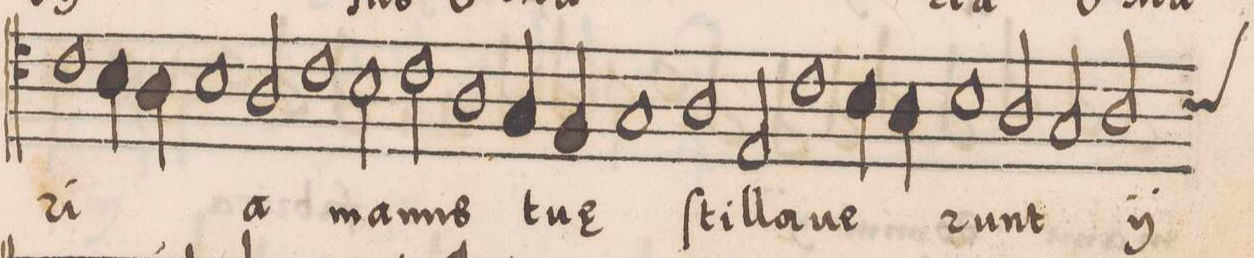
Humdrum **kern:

**kern	**text
*I"ALTVS	*
*clefC4	*
*k[]	*
*met(C)	*
*M2/1	*
1c	-ri-
4B\	.
4A\	.
=40-	=40-
1B	.
2A/	-a
1c\	.
=41-	=41-
2B\	ma-
2c\	-nus
1A\	.
=42-	=42-
4G/	tu-
4F/	-ę
1G	.
=43-	=43-
1A	ſtil-
2E/	-la-
1c\	-ue-
=44-	=44-
4B\	.
4A\	.
1B	-runt
=45-	=45-
2A/	.
*	*ij
2G/	ſtil-
*custos:B	*
2A/	-la-
*-	*-
